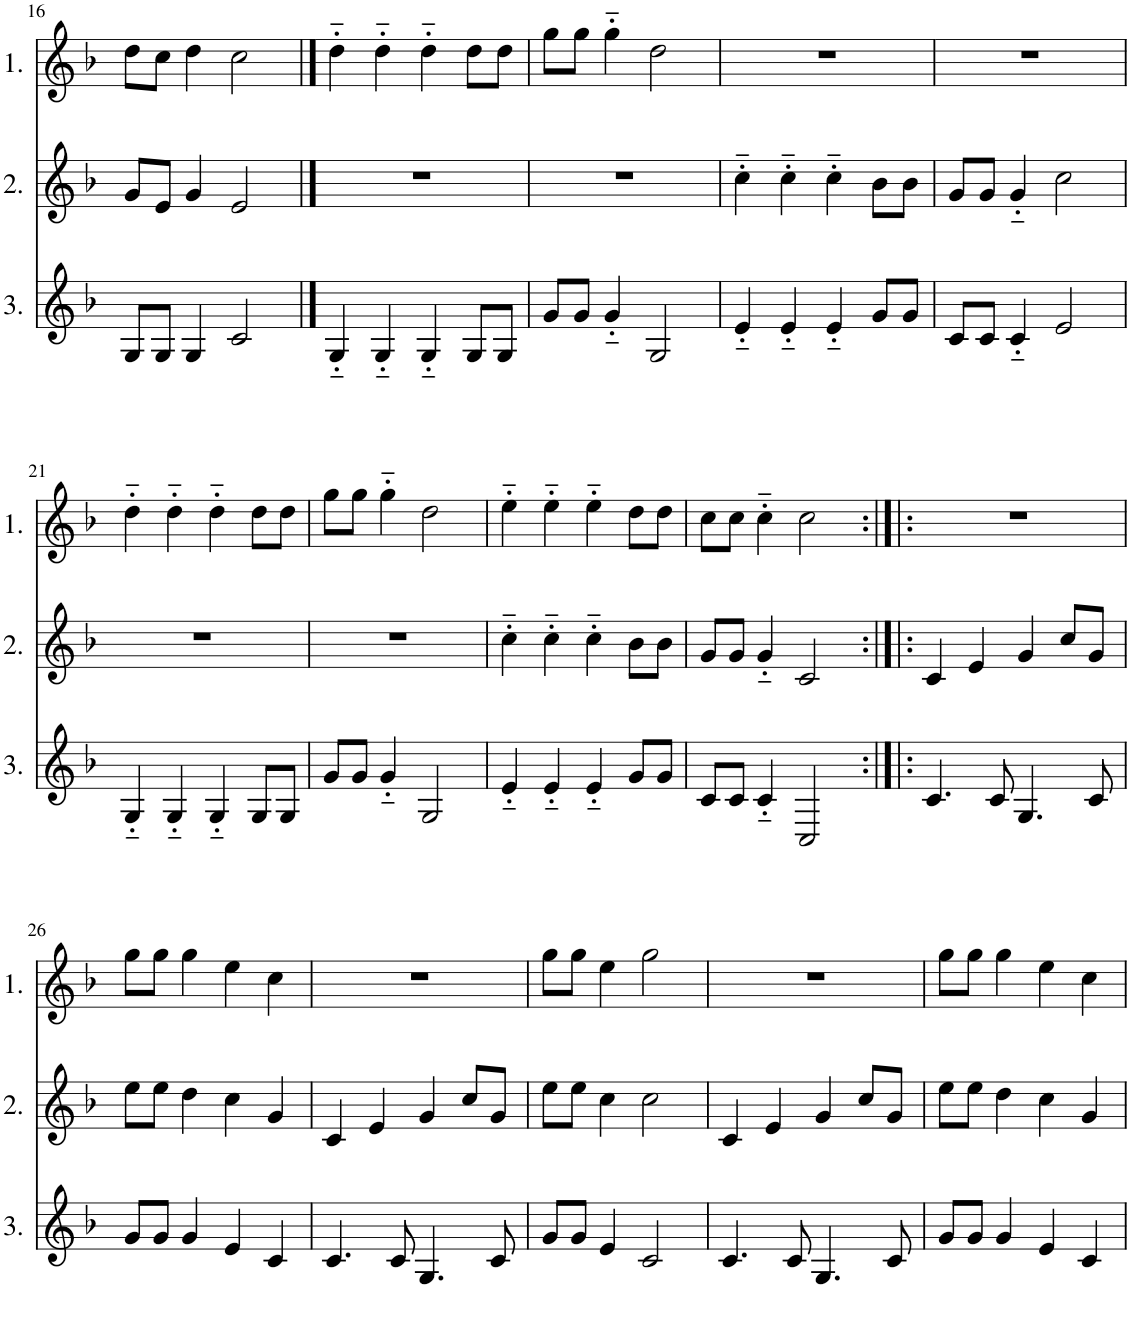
**kern	**kern	**kern
*part3	*part2	*part1
*staff3	*staff2	*staff1
*I"3.	*I"2.	*I"1.
!!LO:PB:g=z
*clefG2	*clefG2	*clefG2
*Trd4c7	*Trd4c7	*Trd4c7
*k[b-]	*k[b-]	*k[b-]
*M4/4	*M4/4	*M4/4
=16	=16	=16
8G/L	8g/L	8dd\L
8G/J	8e/J	8cc\J
4G/	4g/	4dd\
2c/	2e/	2cc\
==17	==17	==17
4G'~/	1r	4dd'~\
4G'~/	.	4dd'~\
4G'~/	.	4dd'~\
8G/L	.	8dd\L
8G/J	.	8dd\J
=18	=18	=18
8g/L	1r	8gg\L
8g/J	.	8gg\J
4g'~/	.	4gg'~\
2G/	.	2dd\
=19	=19	=19
4e'~/	4cc'~\	1r
4e'~/	4cc'~\	.
4e'~/	4cc'~\	.
8g/L	8b-\L	.
8g/J	8b-\J	.
=20	=20	=20
8c/L	8g/L	1r
8c/J	8g/J	.
4c'~/	4g'~/	.
2e/	2cc\	.
!!LO:LB:g=z
=21	=21	=21
4G'~/	1r	4dd'~\
4G'~/	.	4dd'~\
4G'~/	.	4dd'~\
8G/L	.	8dd\L
8G/J	.	8dd\J
=22	=22	=22
8g/L	1r	8gg\L
8g/J	.	8gg\J
4g'~/	.	4gg'~\
2G/	.	2dd\
=23	=23	=23
4e'~/	4cc'~\	4ee'~\
4e'~/	4cc'~\	4ee'~\
4e'~/	4cc'~\	4ee'~\
8g/L	8b-\L	8dd\L
8g/J	8b-\J	8dd\J
=24	=24	=24
8c/L	8g/L	8cc\L
8c/J	8g/J	8cc\J
4c'~/	4g'~/	4cc'~\
2C/	2c/	2cc\
=25:|!|:	=25:|!|:	=25:|!|:
4.c/	4c/	1r
.	4e/	.
8c/	.	.
4.G/	4g/	.
.	8cc/L	.
8c/	8g/J	.
!!LO:LB:g=z
=26	=26	=26
8g/L	8ee\L	8gg\L
8g/J	8ee\J	8gg\J
4g/	4dd\	4gg\
4e/	4cc\	4ee\
4c/	4g/	4cc\
=27	=27	=27
4.c/	4c/	1r
.	4e/	.
8c/	.	.
4.G/	4g/	.
.	8cc/L	.
8c/	8g/J	.
=28	=28	=28
8g/L	8ee\L	8gg\L
8g/J	8ee\J	8gg\J
4e/	4cc\	4ee\
2c/	2cc\	2gg\
=29	=29	=29
4.c/	4c/	1r
.	4e/	.
8c/	.	.
4.G/	4g/	.
.	8cc/L	.
8c/	8g/J	.
=30	=30	=30
8g/L	8ee\L	8gg\L
8g/J	8ee\J	8gg\J
4g/	4dd\	4gg\
4e/	4cc\	4ee\
4c/	4g/	4cc\
=	=	=
*-	*-	*-
